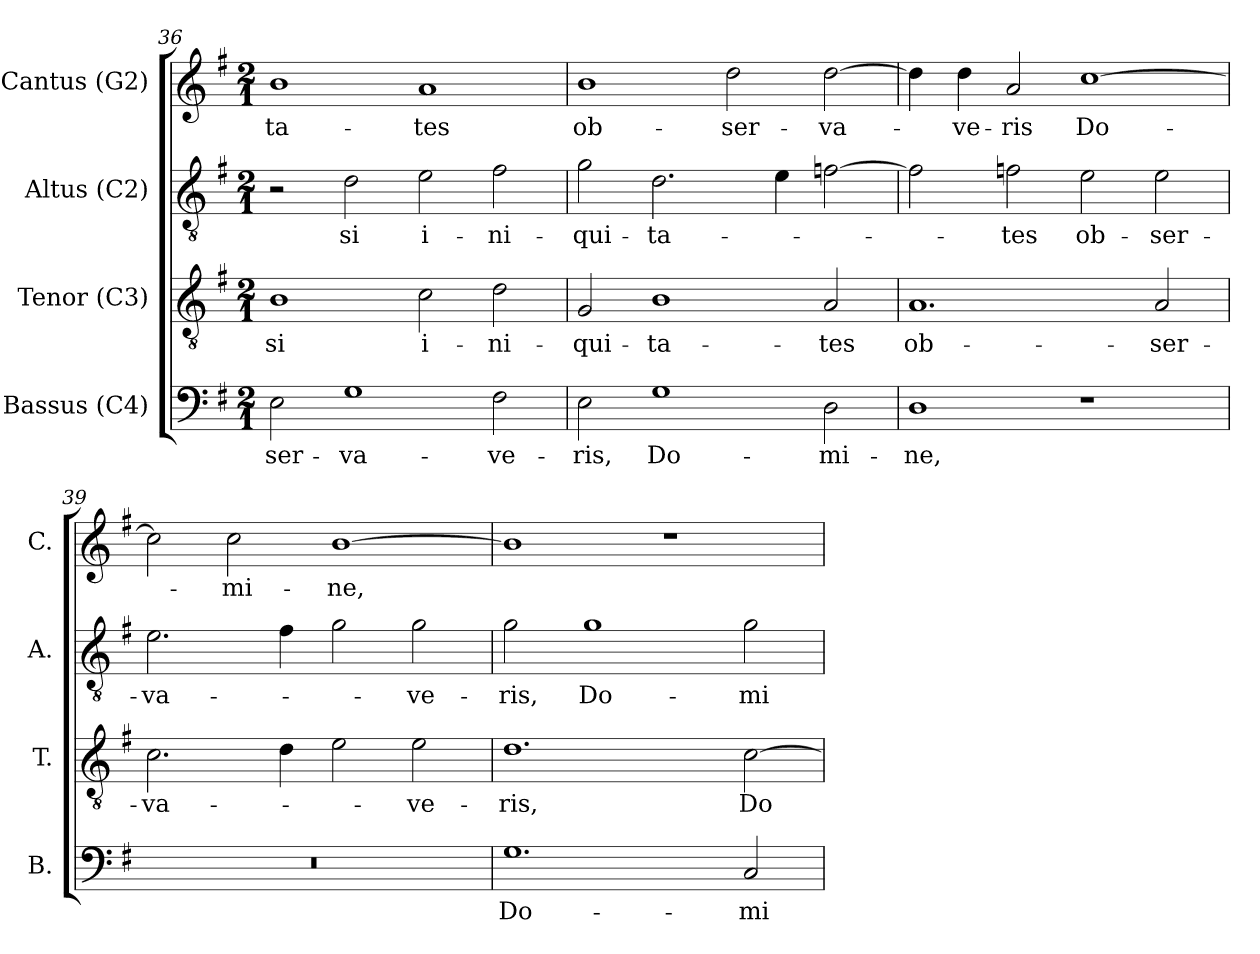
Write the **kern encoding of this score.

**kern	**text	**kern	**text	**kern	**text	**kern	**text
*part4	*part4	*part3	*part3	*part2	*part2	*part1	*part1
*staff4	*staff4	*staff3	*staff3	*staff2	*staff2	*staff1	*staff1
*I"Bassus (C4)	*	*I"Tenor (C3)	*	*I"Altus (C2)	*	*I"Cantus (G2)	*
*I'B.	*	*I'T.	*	*I'A.	*	*I'C.	*
*clefF4	*	*clefGv2	*	*clefGv2	*	*clefG2	*
*	*	*ITrd7c12	*	*ITrd7c12	*	*	*
*k[f#]	*	*k[f#]	*	*k[f#]	*	*k[f#]	*
*G:	*	*G:	*	*G:	*	*G:	*
*M2/1	*	*M2/1	*	*M2/1	*	*M2/1	*
=36	=36	=36	=36	=36	=36	=36	=36
!	!LO:LY:b:color=#000000	!	!	!	!	!	!
!	!	!	!LO:LY:b:color=#000000	!	!	!	!
!	!	!	!	!	!	!	!LO:LY:b:color=#000000
2Ei\	-ser-	1BBi	si	2r	.	1bi	-ta-
!	!LO:LY:b:color=#000000	!	!	!	!	!	!
!	!	!	!	!	!LO:LY:b:color=#000000	!	!
1Gi	-va-	.	.	2Di\	si	.	.
!	!	!	!LO:LY:b:color=#000000	!	!	!	!
!	!	!	!	!	!LO:LY:b:color=#000000	!	!
!	!	!	!	!	!	!	!LO:LY:b:color=#000000
.	.	2Ci\	i-	2Ei\	i-	1ai	-tes
!	!LO:LY:b:color=#000000	!	!	!	!	!	!
!	!	!	!LO:LY:b:color=#000000	!	!	!	!
!	!	!	!	!	!LO:LY:b:color=#000000	!	!
2F#i\	-ve-	2Di\	-ni-	2F#i\	-ni-	.	.
=37	=37	=37	=37	=37	=37	=37	=37
!	!LO:LY:b:color=#000000	!	!	!	!	!	!
!	!	!	!LO:LY:b:color=#000000	!	!	!	!
!	!	!	!	!	!LO:LY:b:color=#000000	!	!
!	!	!	!	!	!	!	!LO:LY:b:color=#000000
2Ei\	-ris,	2GGi/	-qui-	2Gi\	-qui-	1bi	ob-
!	!LO:LY:b:color=#000000	!	!	!	!	!	!
!	!	!	!LO:LY:b:color=#000000	!	!	!	!
!	!	!	!	!	!LO:LY:b:color=#000000	!	!
1Gi	Do-	1BBi	-ta-	2.Di\	-ta-	.	.
!	!	!	!	!	!	!	!LO:LY:b:color=#000000
.	.	.	.	.	.	2ddi\	-ser-
.	.	.	.	4Ei\	.	.	.
!	!LO:LY:b:color=#000000	!	!	!	!	!	!
!	!	!	!LO:LY:b:color=#000000	!	!	!	!
!	!	!	!	!	!	!	!LO:LY:b:color=#000000
2Di\	-mi-	2AAi/	-tes	[2Fni\	.	[2ddi\	-va-
=38	=38	=38	=38	=38	=38	=38	=38
!	!LO:LY:b:color=#000000	!	!	!	!	!	!
!	!	!	!LO:LY:b:color=#000000	!	!	!	!
1Di	-ne,	1.AAi	ob-	2Fi\]	.	4ddi\]	.
!	!	!	!	!	!	!	!LO:LY:b:color=#000000
.	.	.	.	.	.	4ddi\	-ve-
!	!	!	!	!	!LO:LY:b:color=#000000	!	!
!	!	!	!	!	!	!	!LO:LY:b:color=#000000
.	.	.	.	2Fni\	-tes	2ai/	-ris
!	!	!	!	!	!LO:LY:b:color=#000000	!	!
!	!	!	!	!	!	!	!LO:LY:b:color=#000000
1r	.	.	.	2Ei\	ob-	[1cci	Do-
!	!	!	!LO:LY:b:color=#000000	!	!	!	!
!	!	!	!	!	!LO:LY:b:color=#000000	!	!
.	.	2AAi/	-ser-	2Ei\	-ser-	.	.
!!LO:LB:g=z
=39	=39	=39	=39	=39	=39	=39	=39
!LO:N:vis=1	!	!	!	!	!	!	!
!	!	!	!LO:LY:b:color=#000000	!	!	!	!
!	!	!	!	!	!LO:LY:b:color=#000000	!	!
0r	.	2.Ci\	-va-	2.Ei\	-va-	2cci\]	.
!	!	!	!	!	!	!	!LO:LY:b:color=#000000
.	.	.	.	.	.	2cci\	-mi-
.	.	4Di\	.	4F#i\	.	.	.
!	!	!	!	!	!	!	!LO:LY:b:color=#000000
.	.	2Ei\	.	2Gi\	.	[1bi	-ne,
!	!	!	!LO:LY:b:color=#000000	!	!	!	!
!	!	!	!	!	!LO:LY:b:color=#000000	!	!
.	.	2Ei\	-ve-	2Gi\	-ve-	.	.
=40	=40	=40	=40	=40	=40	=40	=40
!	!LO:LY:b:color=#000000	!	!	!	!	!	!
!	!	!	!LO:LY:b:color=#000000	!	!	!	!
!	!	!	!	!	!LO:LY:b:color=#000000	!	!
1.Gi	Do-	1.Di	-ris,	2Gi\	-ris,	1bi]	.
!	!	!	!	!	!LO:LY:b:color=#000000	!	!
.	.	.	.	1Gi	Do-	.	.
.	.	.	.	.	.	1r	.
!	!LO:LY:b:color=#000000	!	!	!	!	!	!
!	!	!	!LO:LY:b:color=#000000	!	!	!	!
!	!	!	!	!	!LO:LY:b:color=#000000	!	!
2Ci/	-mi-	[2Ci\	Do-	2Gi\	-mi-	.	.
=	=	=	=	=	=	=	=
*-	*-	*-	*-	*-	*-	*-	*-
